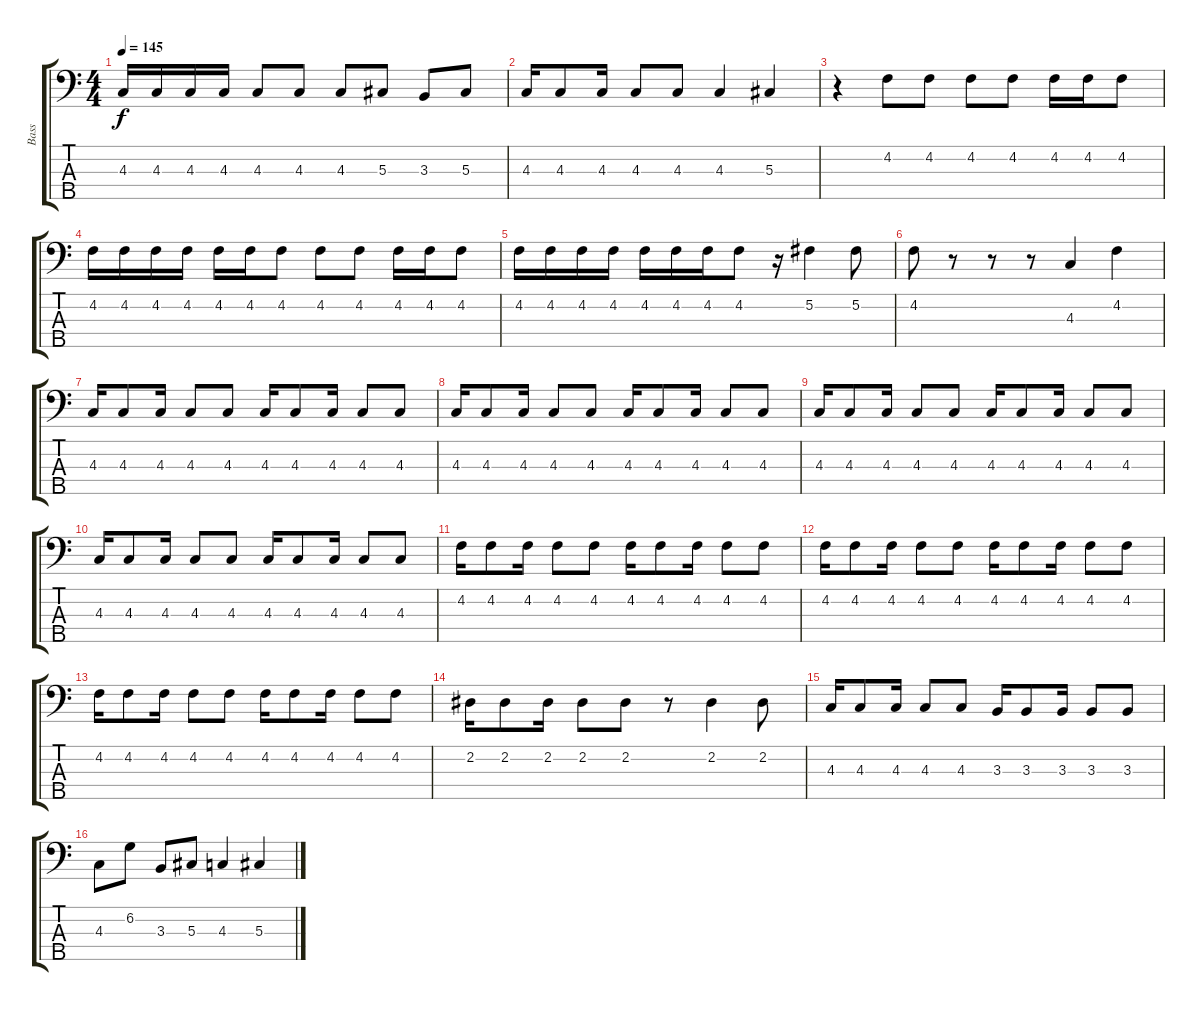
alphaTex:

\track ("Bass" "Bass") {instrument electricbasspick}
\staff {score tabs}
\tuning (Gb2 Db2 Ab1 Eb1 Bb0) {hide}
\ts (4 4)
\tempo 145
\clef f4
\ks c
4.3.16{dy f} 4.3.16 4.3.16 4.3.16 4.3.8 4.3.8 4.3.8 5.3.8 3.3.8 5.3.8 |
4.3.16 4.3.8 4.3.16 4.3.8 4.3.8 4.3.4 5.3.4 |
r.4 4.2.8 4.2.8 4.2.8 4.2.8 4.2.16 4.2.16 4.2.8 |
4.2.16 4.2.16 4.2.16 4.2.16 4.2.16 4.2.16 4.2.8 4.2.8 4.2.8 4.2.16 4.2.16 4.2.8 |
4.2.16 4.2.16 4.2.16 4.2.16 4.2.16 4.2.16 4.2.16 4.2.8 r.16 5.2.4 5.2.8 |
4.2.8 r.8 r.8 r.8 4.3.4 4.2.4 |
4.3.16 4.3.8 4.3.16 4.3.8 4.3.8 4.3.16 4.3.8 4.3.16 4.3.8 4.3.8 |
4.3.16 4.3.8 4.3.16 4.3.8 4.3.8 4.3.16 4.3.8 4.3.16 4.3.8 4.3.8 |
4.3.16 4.3.8 4.3.16 4.3.8 4.3.8 4.3.16 4.3.8 4.3.16 4.3.8 4.3.8 |
4.3.16 4.3.8 4.3.16 4.3.8 4.3.8 4.3.16 4.3.8 4.3.16 4.3.8 4.3.8 |
4.2.16 4.2.8 4.2.16 4.2.8 4.2.8 4.2.16 4.2.8 4.2.16 4.2.8 4.2.8 |
4.2.16 4.2.8 4.2.16 4.2.8 4.2.8 4.2.16 4.2.8 4.2.16 4.2.8 4.2.8 |
4.2.16 4.2.8 4.2.16 4.2.8 4.2.8 4.2.16 4.2.8 4.2.16 4.2.8 4.2.8 |
2.2.16 2.2.8 2.2.16 2.2.8 2.2.8 r.8 2.2.4 2.2.8 |
4.3.16 4.3.8 4.3.16 4.3.8 4.3.8 3.3.16 3.3.8 3.3.16 3.3.8 3.3.8 |
4.3.8 6.2.8 3.3.8 5.3.8 4.3.4 5.3.4
